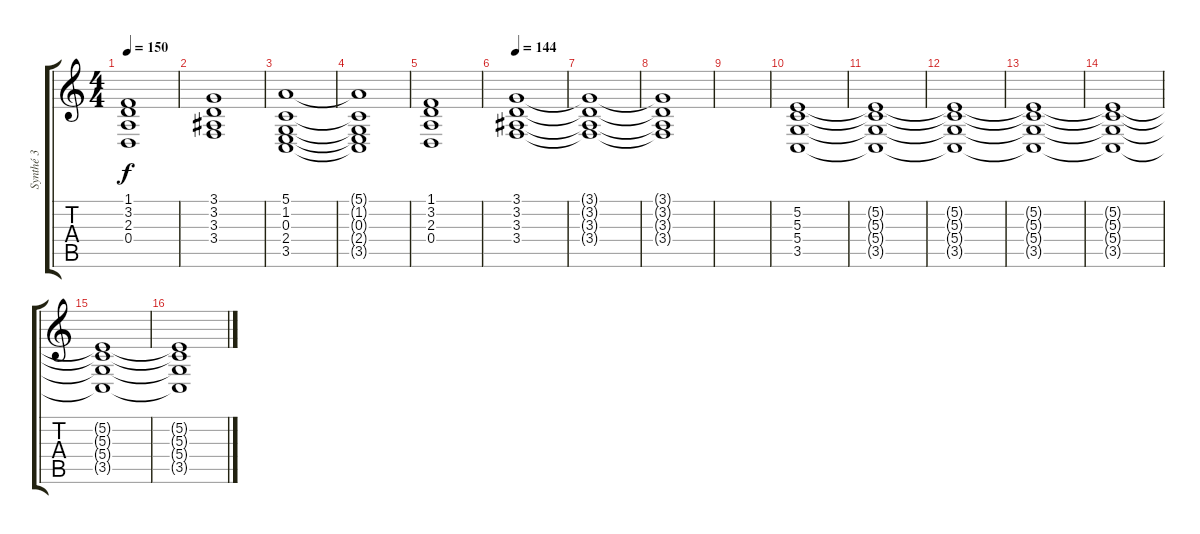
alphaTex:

\track ("Synthé 3" "Synthé 3") {instrument lead8bassandlead}
\staff {score tabs}
\tuning (E4 B3 G3 D3 A2 E2) {hide}
\ts (4 4)
\tempo 150
\clef g2
\ks c
(1.1 3.2 2.3 0.4).1{dy f} |
(3.1 3.2 3.3 3.4).1 |
(5.1 1.2 0.3 2.4 3.5).1 |
(5.1{t} 1.2{t} 0.3{t} 2.4{t} 3.5{t}).1 |
(1.1 3.2 2.3 0.4).1 |
\tempo 144
(3.1 3.2 3.3 3.4).1 |
(3.1{t} 3.2{t} 3.3{t} 3.4{t}).1 |
(3.1{t} 3.2{t} 3.3{t} 3.4{t}).1 |
|
(5.2 5.3 5.4 3.5).1 |
(5.2{t} 5.3{t} 5.4{t} 3.5{t}).1 |
(5.2{t} 5.3{t} 5.4{t} 3.5{t}).1 |
(5.2{t} 5.3{t} 5.4{t} 3.5{t}).1 |
(5.2{t} 5.3{t} 5.4{t} 3.5{t}).1 |
(5.2{t} 5.3{t} 5.4{t} 3.5{t}).1 |
(5.2{t} 5.3{t} 5.4{t} 3.5{t}).1
